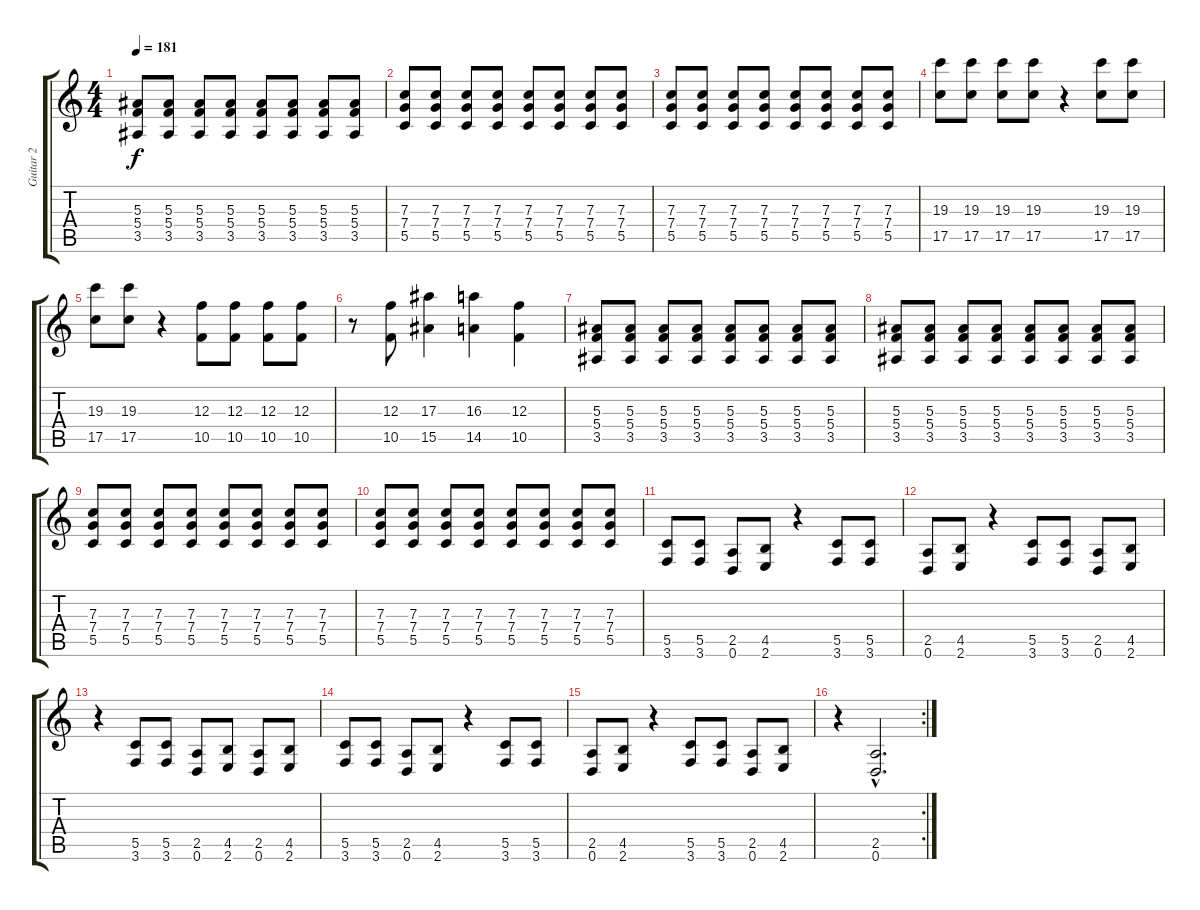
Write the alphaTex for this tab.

\track ("Guitar 2" "Guitar 2") {instrument overdrivenguitar}
\staff {score tabs}
\tuning (D4 A3 F3 C3 G2 D2) {hide}
\ts (4 4)
\tempo 181
\clef g2
\ks c
(5.3 5.4 3.5).8{dy f} (5.3 5.4 3.5).8 (5.3 5.4 3.5).8 (5.3 5.4 3.5).8 (5.3 5.4 3.5).8 (5.3 5.4 3.5).8 (5.3 5.4 3.5).8 (5.3 5.4 3.5).8 |
(7.3 7.4 5.5).8 (7.3 7.4 5.5).8 (7.3 7.4 5.5).8 (7.3 7.4 5.5).8 (7.3 7.4 5.5).8 (7.3 7.4 5.5).8 (7.3 7.4 5.5).8 (7.3 7.4 5.5).8 |
(7.3 7.4 5.5).8 (7.3 7.4 5.5).8 (7.3 7.4 5.5).8 (7.3 7.4 5.5).8 (7.3 7.4 5.5).8 (7.3 7.4 5.5).8 (7.3 7.4 5.5).8 (7.3 7.4 5.5).8 |
(19.3 17.5).8 (19.3 17.5).8 (19.3 17.5).8 (19.3 17.5).8 r.4 (19.3 17.5).8 (19.3 17.5).8 |
(19.3 17.5).8 (19.3 17.5).8 r.4 (12.3 10.5).8 (12.3 10.5).8 (12.3 10.5).8 (12.3 10.5).8 |
r.8 (12.3 10.5).8 (17.3 15.5).4 (16.3 14.5).4 (12.3 10.5).4 |
(5.3 5.4 3.5).8 (5.3 5.4 3.5).8 (5.3 5.4 3.5).8 (5.3 5.4 3.5).8 (5.3 5.4 3.5).8 (5.3 5.4 3.5).8 (5.3 5.4 3.5).8 (5.3 5.4 3.5).8 |
(5.3 5.4 3.5).8 (5.3 5.4 3.5).8 (5.3 5.4 3.5).8 (5.3 5.4 3.5).8 (5.3 5.4 3.5).8 (5.3 5.4 3.5).8 (5.3 5.4 3.5).8 (5.3 5.4 3.5).8 |
(7.3 7.4 5.5).8 (7.3 7.4 5.5).8 (7.3 7.4 5.5).8 (7.3 7.4 5.5).8 (7.3 7.4 5.5).8 (7.3 7.4 5.5).8 (7.3 7.4 5.5).8 (7.3 7.4 5.5).8 |
(7.3 7.4 5.5).8 (7.3 7.4 5.5).8 (7.3 7.4 5.5).8 (7.3 7.4 5.5).8 (7.3 7.4 5.5).8 (7.3 7.4 5.5).8 (7.3 7.4 5.5).8 (7.3 7.4 5.5).8 |
(5.5 3.6).8 (5.5 3.6).8 (2.5 0.6).8 (4.5 2.6).8 r.4 (5.5 3.6).8 (5.5 3.6).8 |
(2.5 0.6).8 (4.5 2.6).8 r.4 (5.5 3.6).8 (5.5 3.6).8 (2.5 0.6).8 (4.5 2.6).8 |
r.4 (5.5 3.6).8 (5.5 3.6).8 (2.5 0.6).8 (4.5 2.6).8 (2.5 0.6).8 (4.5 2.6).8 |
(5.5 3.6).8 (5.5 3.6).8 (2.5 0.6).8 (4.5 2.6).8 r.4 (5.5 3.6).8 (5.5 3.6).8 |
(2.5 0.6).8 (4.5 2.6).8 r.4 (5.5 3.6).8 (5.5 3.6).8 (2.5 0.6).8 (4.5 2.6).8 |
\rc 2
r.4 (2.5{hac} 0.6{hac}).2{d}
